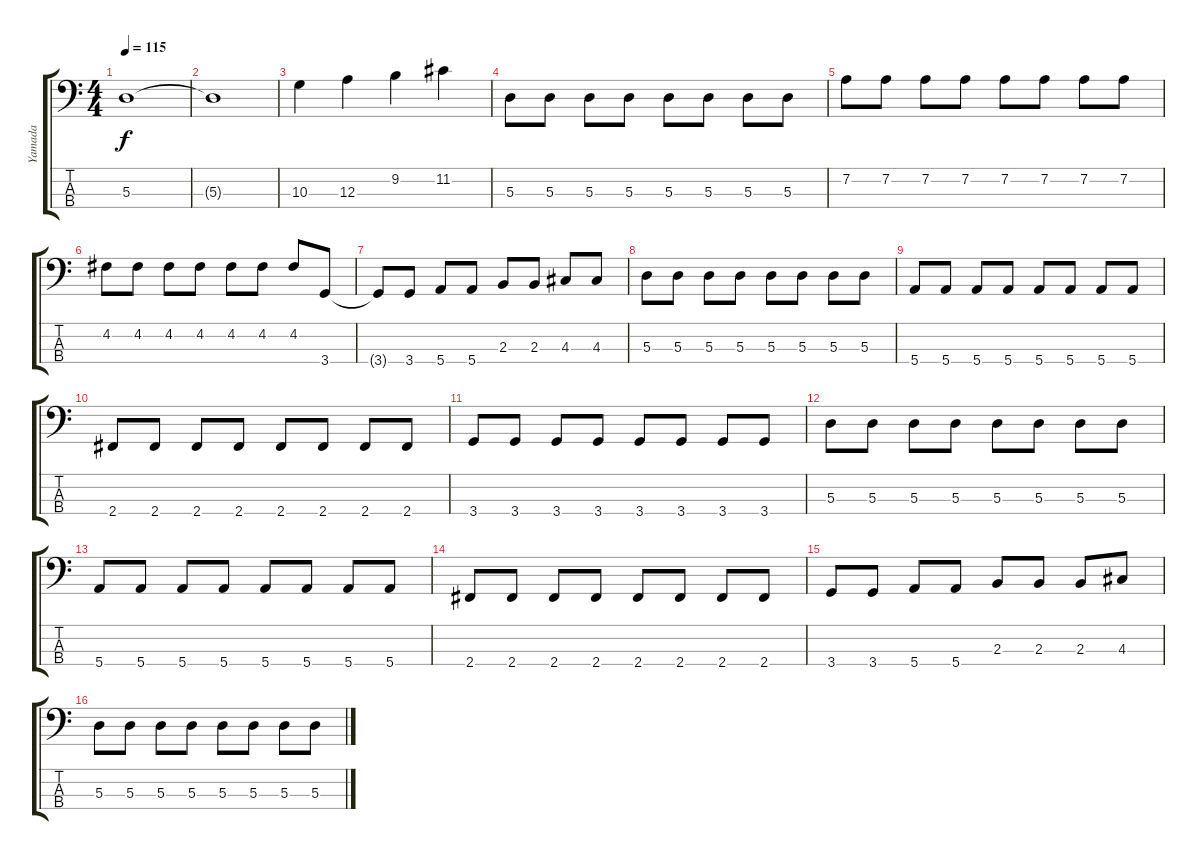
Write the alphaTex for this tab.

\track ("Yamada" "Yamada") {instrument electricbasspick}
\staff {score tabs}
\tuning (G2 D2 A1 E1) {hide}
\ts (4 4)
\tempo 115
\clef f4
\ks c
5.3{t}.1{dy f} |
5.3{t}.1 |
10.3.4 12.3.4 9.2.4 11.2.4 |
5.3.8 5.3.8 5.3.8 5.3.8 5.3.8 5.3.8 5.3.8 5.3.8 |
7.2.8 7.2.8 7.2.8 7.2.8 7.2.8 7.2.8 7.2.8 7.2.8 |
4.2.8 4.2.8 4.2.8 4.2.8 4.2.8 4.2.8 4.2.8 3.4.8 |
3.4{t}.8 3.4.8 5.4.8 5.4.8 2.3.8 2.3.8 4.3.8 4.3.8 |
5.3.8 5.3.8 5.3.8 5.3.8 5.3.8 5.3.8 5.3.8 5.3.8 |
5.4.8 5.4.8 5.4.8 5.4.8 5.4.8 5.4.8 5.4.8 5.4.8 |
2.4.8 2.4.8 2.4.8 2.4.8 2.4.8 2.4.8 2.4.8 2.4.8 |
3.4.8 3.4.8 3.4.8 3.4.8 3.4.8 3.4.8 3.4.8 3.4.8 |
5.3.8 5.3.8 5.3.8 5.3.8 5.3.8 5.3.8 5.3.8 5.3.8 |
5.4.8 5.4.8 5.4.8 5.4.8 5.4.8 5.4.8 5.4.8 5.4.8 |
2.4.8 2.4.8 2.4.8 2.4.8 2.4.8 2.4.8 2.4.8 2.4.8 |
3.4.8 3.4.8 5.4.8 5.4.8 2.3.8 2.3.8 2.3.8 4.3.8 |
5.3.8 5.3.8 5.3.8 5.3.8 5.3.8 5.3.8 5.3.8 5.3.8
